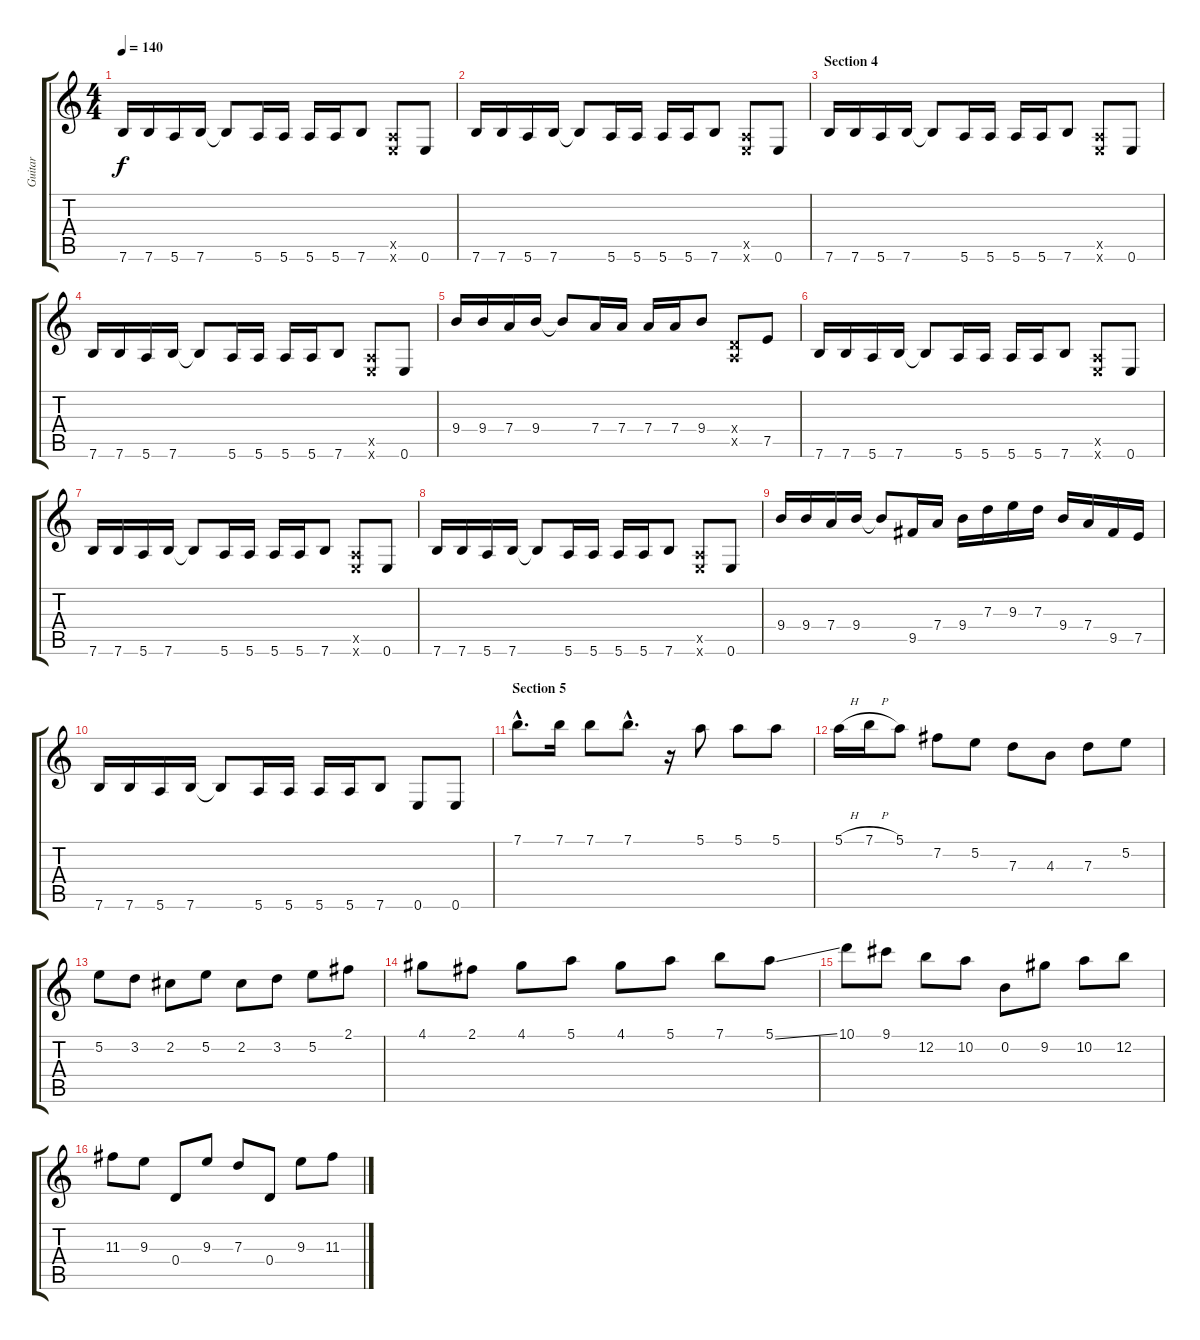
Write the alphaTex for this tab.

\track ("Guitar" "Guitar") {instrument overdrivenguitar}
\staff {score tabs}
\tuning (E4 B3 G3 D3 A2 E2) {hide}
\ts (4 4)
\tempo 140
\clef g2
\ks c
7.6.16{dy f} 7.6.16 5.6.16 7.6.16 7.6{t}.8 5.6.16 5.6.16 5.6.16 5.6.16 7.6.8 (0.5{x} 0.6{x}).8 0.6.8 |
7.6.16 7.6.16 5.6.16 7.6.16 7.6{t}.8 5.6.16 5.6.16 5.6.16 5.6.16 7.6.8 (0.5{x} 0.6{x}).8 0.6.8 |
\section ("" "Section 4")
7.6.16 7.6.16 5.6.16 7.6.16 7.6{t}.8 5.6.16 5.6.16 5.6.16 5.6.16 7.6.8 (0.5{x} 0.6{x}).8 0.6.8 |
7.6.16 7.6.16 5.6.16 7.6.16 7.6{t}.8 5.6.16 5.6.16 5.6.16 5.6.16 7.6.8 (0.5{x} 0.6{x}).8 0.6.8 |
9.4.16 9.4.16 7.4.16 9.4.16 9.4{t}.8 7.4.16 7.4.16 7.4.16 7.4.16 9.4.8 (0.4{x} 0.5{x}).8 7.5.8 |
7.6.16 7.6.16 5.6.16 7.6.16 7.6{t}.8 5.6.16 5.6.16 5.6.16 5.6.16 7.6.8 (0.5{x} 0.6{x}).8 0.6.8 |
7.6.16 7.6.16 5.6.16 7.6.16 7.6{t}.8 5.6.16 5.6.16 5.6.16 5.6.16 7.6.8 (0.5{x} 0.6{x}).8 0.6.8 |
7.6.16 7.6.16 5.6.16 7.6.16 7.6{t}.8 5.6.16 5.6.16 5.6.16 5.6.16 7.6.8 (0.5{x} 0.6{x}).8 0.6.8 |
9.4.16 9.4.16 7.4.16 9.4.16 9.4{t}.8 9.5.16 7.4.16 9.4.16 7.3.16 9.3.16 7.3.16 9.4.16 7.4.16 9.5.16 7.5.16 |
7.6.16 7.6.16 5.6.16 7.6.16 7.6{t}.8 5.6.16 5.6.16 5.6.16 5.6.16 7.6.8 0.6.8 0.6.8 |
\section ("" "Section 5")
7.1{hac}.8{d} 7.1.16 7.1.8 7.1{hac}.8{d} r.16 5.1.8 5.1.8 5.1.8 |
5.1{h}.16 7.1{h}.16 5.1.8 7.2.8 5.2.8 7.3.8 4.3.8 7.3.8 5.2.8 |
5.2.8 3.2.8 2.2.8 5.2.8 2.2.8 3.2.8 5.2.8 2.1.8 |
4.1.8 2.1.8 4.1.8 5.1.8 4.1.8 5.1.8 7.1.8 5.1{ss}.8 |
10.1.8 9.1.8 12.2.8 10.2.8 0.2.8 9.2.8 10.2.8 12.2.8 |
11.3.8 9.3.8 0.4.8 9.3.8 7.3.8 0.4.8 9.3.8 11.3.8
